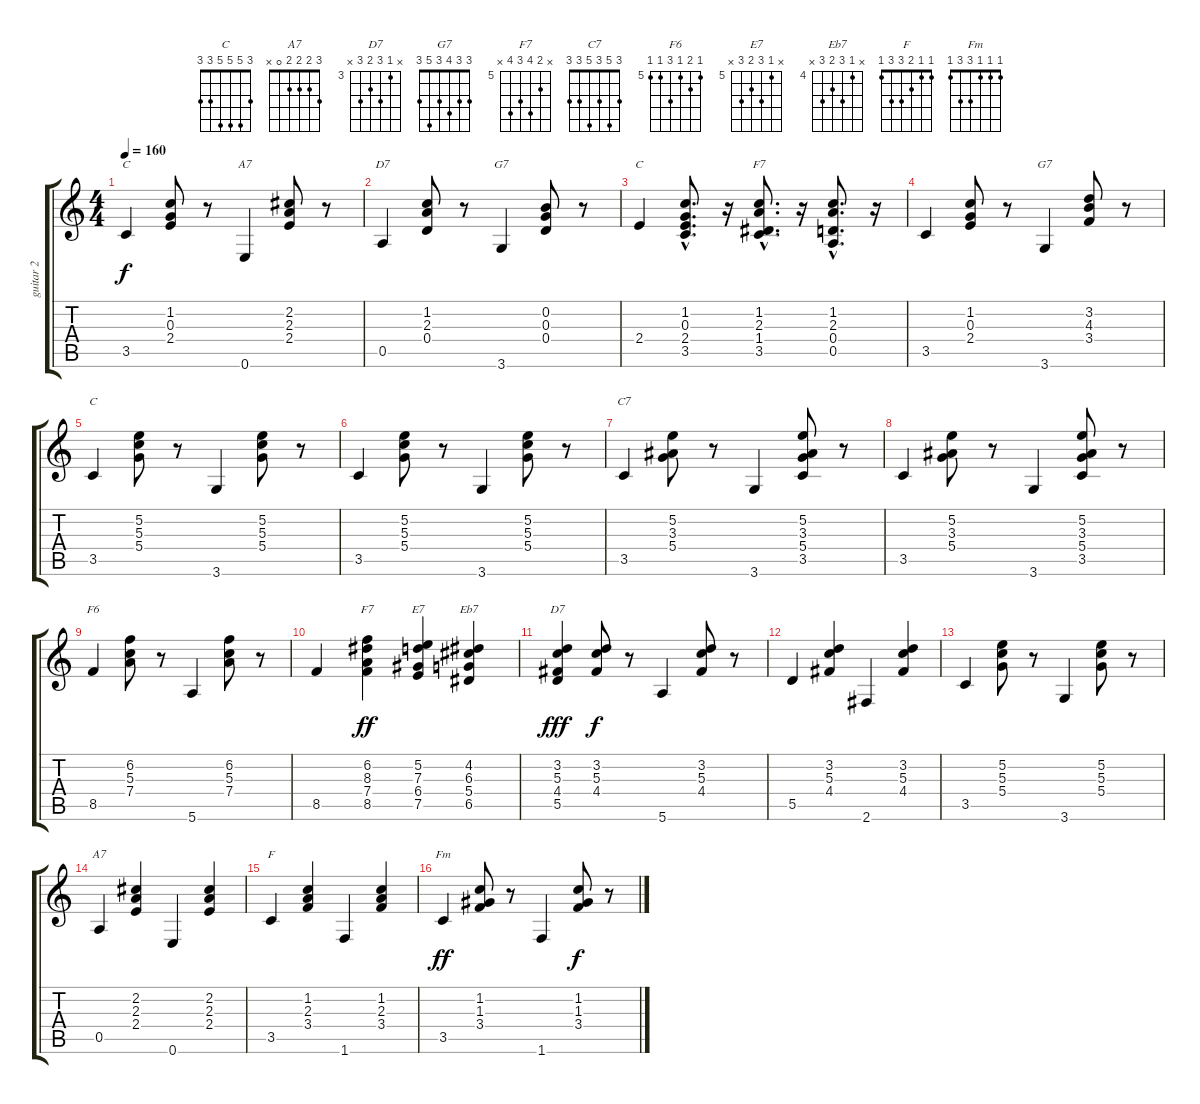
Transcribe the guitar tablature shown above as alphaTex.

\track ("guitar 2" "guitar 2") {instrument acousticguitarnylon}
\staff {score tabs}
\tuning (E4 B3 G3 D3 A2 E2) {hide}
\chord ("C" 0 1 0 2 3 3)
\chord ("A7" 3 2 2 2 0 0)
\chord ("D7" 2 1 2 0 0 x)
\chord ("G7" 1 0 0 0 2 3)
\chord ("C" 0 1 0 2 3 x)
\chord ("F7" 1 1 2 1 3 1)
\chord ("G7" 3 3 4 3 5 3)
\chord ("C" 3 5 5 5 3 3)
\chord ("C7" 3 5 3 5 3 3)
\chord ("F6" 5 6 5 7 5 5) {firstfret 5}
\chord ("F7" x 6 8 7 8 x) {firstfret 5}
\chord ("E7" x 5 7 6 7 x) {firstfret 5}
\chord ("Eb7" x 4 6 5 6 x) {firstfret 4}
\chord ("D7" x 3 5 4 5 x) {firstfret 3}
\chord ("A7" 3 2 2 2 0 x)
\chord ("F" 1 1 2 3 3 1)
\chord ("Fm" 1 1 1 3 3 1)
\ts (4 4)
\tempo 160
\clef g2
\ks c
3.5.4{ch "C" dy f} (1.2 0.3 2.4).8 r.8 0.6.4{ch "A7"} (2.2 2.3 2.4).8 r.8 |
0.5.4{ch "D7"} (1.2 2.3 0.4).8 r.8 3.6.4{ch "G7"} (0.2 0.3 0.4).8 r.8 |
2.4.4{ch "C"} (1.2{hac} 0.3{hac} 2.4{hac} 3.5{hac}).8{d} r.16 (1.2{hac} 2.3{hac} 1.4{hac} 3.5{hac}).8{d ch "F7"} r.16 (1.2{hac} 2.3{hac} 0.4{hac} 0.5{hac}).8{d} r.16 |
3.5.4 (1.2 0.3 2.4).8 r.8 3.6.4{ch "G7"} (3.2 4.3 3.4).8 r.8 |
3.5.4{ch "C"} (5.2 5.3 5.4).8 r.8 3.6.4 (5.2 5.3 5.4).8 r.8 |
3.5.4 (5.2 5.3 5.4).8 r.8 3.6.4 (5.2 5.3 5.4).8 r.8 |
3.5.4{ch "C7"} (5.2 3.3 5.4).8 r.8 3.6.4 (5.2 3.3 5.4 3.5).8 r.8 |
3.5.4 (5.2 3.3 5.4).8 r.8 3.6.4 (5.2 3.3 5.4 3.5).8 r.8 |
8.5.4{ch "F6"} (6.2 5.3 7.4).8 r.8 5.6.4 (6.2 5.3 7.4).8 r.8 |
8.5.4 (6.2 8.3 7.4 8.5).4{ch "F7" dy ff} (5.2 7.3 6.4 7.5).4{ch "E7"} (4.2 6.3 5.4 6.5).4{ch "Eb7"} |
(3.2 5.3 4.4 5.5).4{ch "D7" dy fff} (3.2 5.3 4.4).8{dy f} r.8 5.6.4 (3.2 5.3 4.4).8 r.8 |
5.5.4 (3.2 5.3 4.4).4 2.6.4 (3.2 5.3 4.4).4 |
3.5.4 (5.2 5.3 5.4).8 r.8 3.6.4 (5.2 5.3 5.4).8 r.8 |
0.5.4{ch "A7"} (2.2 2.3 2.4).4 0.6.4 (2.2 2.3 2.4).4 |
3.5.4{ch "F"} (1.2 2.3 3.4).4 1.6.4 (1.2 2.3 3.4).4 |
3.5.4{ch "Fm" dy ff} (1.2 1.3 3.4).8 r.8 1.6.4 (1.2 1.3 3.4).8{dy f} r.8
